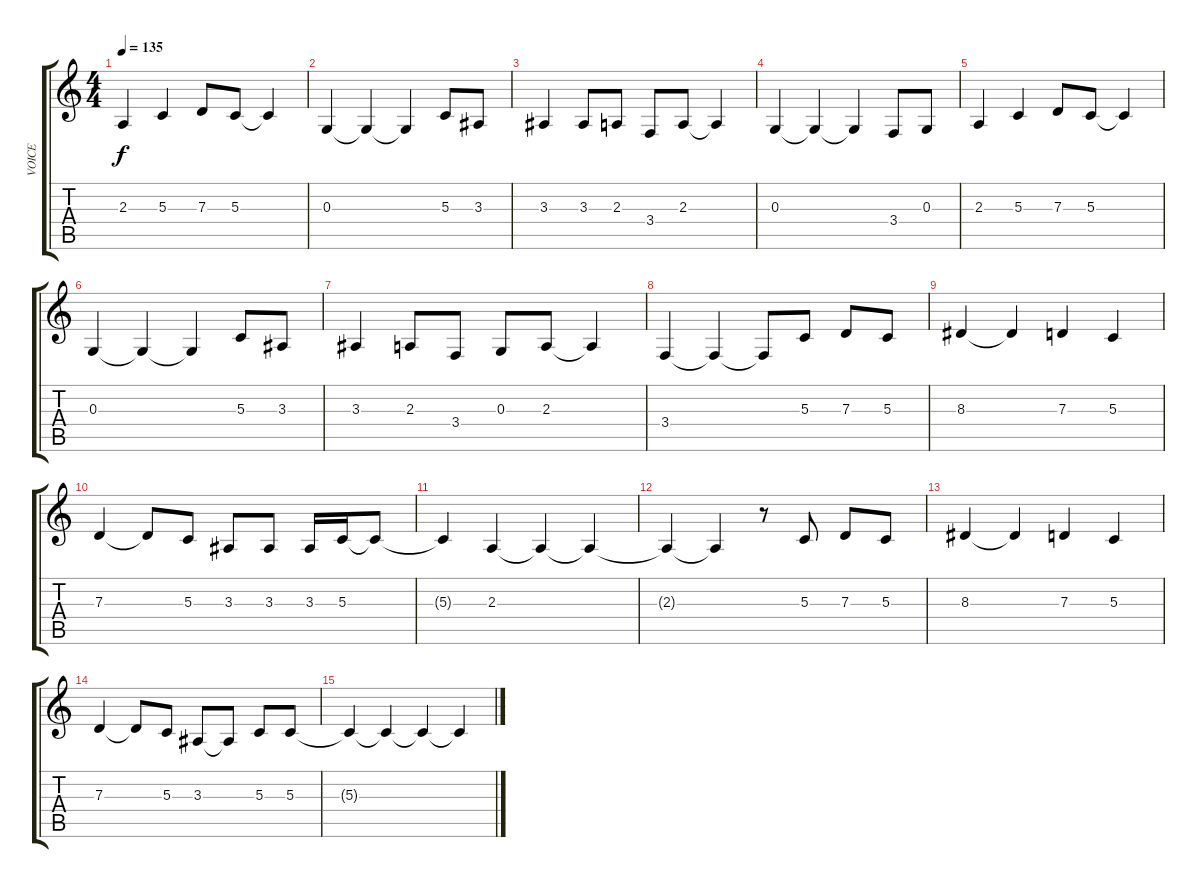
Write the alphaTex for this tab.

\track ("VOICE" "VOICE") {instrument altosax}
\staff {score tabs}
\tuning (E4 B3 G3 D3 A2 E2) {hide}
\ts (4 4)
\tempo 135
\clef g2
\ks c
2.3.4{dy f} 5.3.4 7.3.8 5.3.8 5.3{t}.4 |
0.3.4 0.3{t}.4 0.3{t}.4 5.3.8 3.3.8 |
3.3.4 3.3.8 2.3.8 3.4.8 2.3.8 2.3{t}.4 |
0.3.4 0.3{t}.4 0.3{t}.4 3.4.8 0.3.8 |
2.3.4 5.3.4 7.3.8 5.3.8 5.3{t}.4 |
0.3.4 0.3{t}.4 0.3{t}.4 5.3.8 3.3.8 |
3.3.4 2.3.8 3.4.8 0.3.8 2.3.8 2.3{t}.4 |
3.4.4 3.4{t}.4 3.4{t}.8 5.3.8 7.3.8 5.3.8 |
8.3.4 8.3{t}.4 7.3.4 5.3.4 |
7.3.4 7.3{t}.8 5.3.8 3.3.8 3.3.8 3.3.16 5.3.16 5.3{t}.8 |
5.3{t}.4 2.3.4 2.3{t}.4 2.3{t}.4 |
2.3{t}.4 2.3{t}.4 r.8 5.3.8 7.3.8 5.3.8 |
8.3.4 8.3{t}.4 7.3.4 5.3.4 |
7.3.4 7.3{t}.8 5.3.8 3.3.8 3.3{t}.8 5.3.8 5.3.8 |
5.3{t}.4 5.3{t}.4 5.3{t}.4 5.3{t}.4
